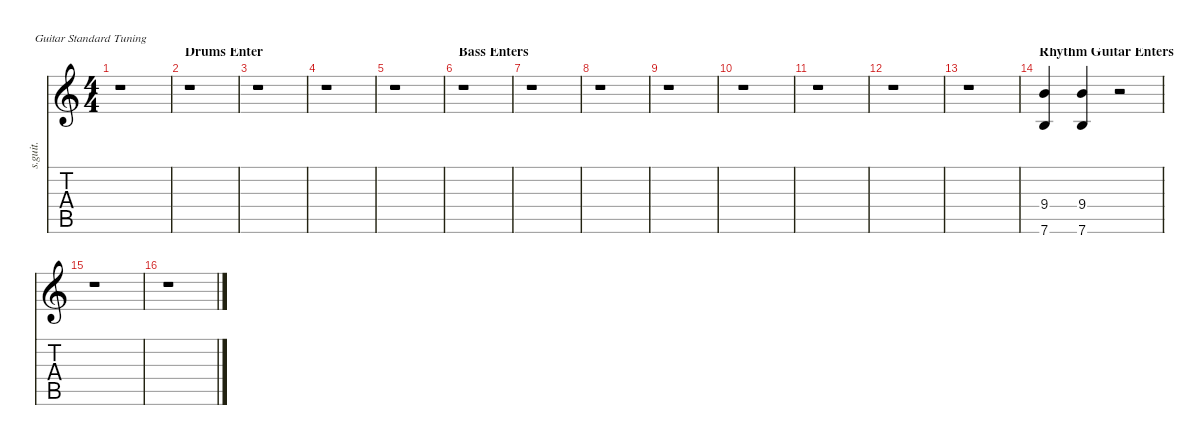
\defaultSystemsLayout 4
\hideDynamics
\bracketExtendMode nobrackets
\track ("Brian Johnson - Vocals" "s.guit.") {instrument tenorsax}
\staff {score tabs}
\tuning (E4 B3 G3 D3 A2 E2)
\displaytranspose 12
\ts (4 4)
\tempo (134 hide)
\clef g2
\ks c
r.1{dy f} |
\section ("" "Drums Enter")
r.1 |
r.1 |
r.1 |
r.1 |
\section ("" "Bass Enters")
r.1 |
r.1 |
r.1 |
r.1 |
r.1 |
r.1 |
r.1 |
r.1 |
\section ("" "Rhythm Guitar Enters")
(9.4 7.6).4{lyrics (0 "") lyrics (1 "") lyrics (2 "") lyrics (3 "") lyrics (4 "")} (9.4 7.6).4{lyrics (0 "") lyrics (1 "") lyrics (2 "") lyrics (3 "") lyrics (4 "")} r.2 |
r.1 |
r.1
